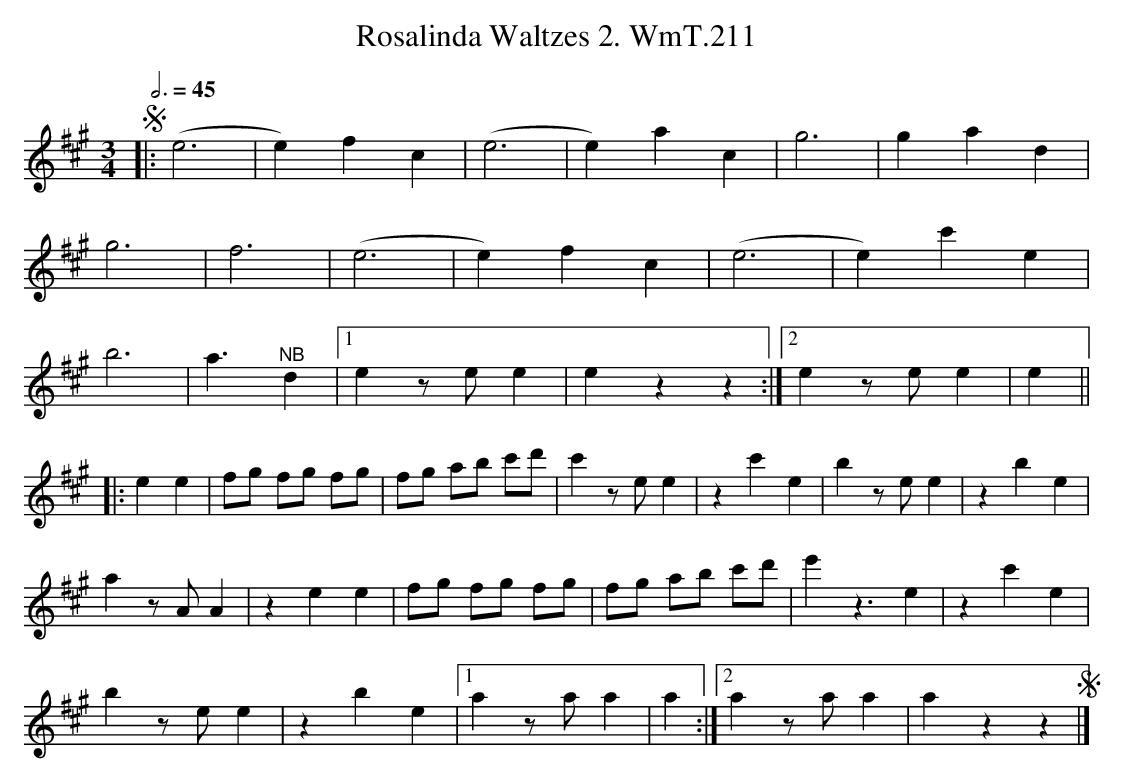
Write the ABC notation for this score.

X:1
T:Rosalinda Waltzes 2. WmT.211
M:3/4
L:1/8
Q:3/4=45
K:A
S|:(e6|e2)f2c2|(e6|e2)a2c2|g6|g2a2d2|
g6|f6|(e6|e2)f2c2|(e6|e2)c'2e2|
b6|a3"^NB"d2|1e2 ze e2|e2z2z2:|2e2 ze e2|e2||
|:e2e2|fg fg fg|fg ab c'd'|c'2 ze e2|z2c'2e2|b2 ze e2|z2b2e2|
a2 zA A2|z2e2e2|fg fg fg|fg ab c'd'|e'2 z3 e2|z2c'2e2|
b2 ze e2|z2b2e2|1a2 za a2|a2:|2a2 za a2|a2z2z2S|]
